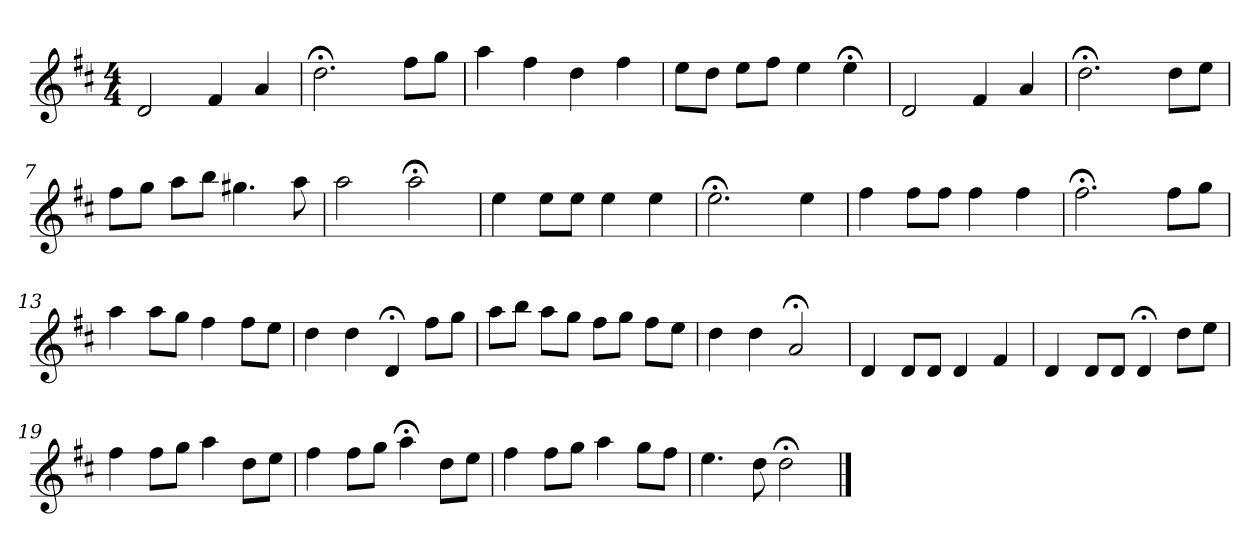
**kern
*part1
*staff1
*k[f#c#]
*D:
*M4/4
*MM120
=1
2d
4f#
4a
=2
2.dd;<
8ff#L
8ggJ
=3
4aa
4ff#
4dd
4ff#
=4
8eeL
8ddJ
8eeL
8ff#J
4ee
4ee;<
=5
2d
4f#
4a
=6
2.dd;<
8ddL
8eeJ
=7
8ff#L
8ggJ
8aaL
8bbJ
4.gg#X
8aa
=8
2aa
2aa;<
=9
4ee
8eeL
8eeJ
4ee
4ee
=10
2.ee;<
4ee
=11
4ff#
8ff#L
8ff#J
4ff#
4ff#
=12
2.ff#;<
8ff#L
8ggJ
=13
4aa
8aaL
8ggJ
4ff#
8ff#L
8eeJ
=14
4dd
4dd
4d;<
8ff#L
8ggJ
=15
8aaL
8bbJ
8aaL
8ggJ
8ff#L
8ggJ
8ff#L
8eeJ
=16
4dd
4dd
2a;<
=17
4d
8dL
8dJ
4d
4f#
=18
4d
8dL
8dJ
4d;<
8ddL
8eeJ
=19
4ff#
8ff#L
8ggJ
4aa
8ddL
8eeJ
=20
4ff#
8ff#L
8ggJ
4aa;<
8ddL
8eeJ
=21
4ff#
8ff#L
8ggJ
4aa
8ggL
8ff#J
=22
4.ee
8dd
2dd;<
==
*-
